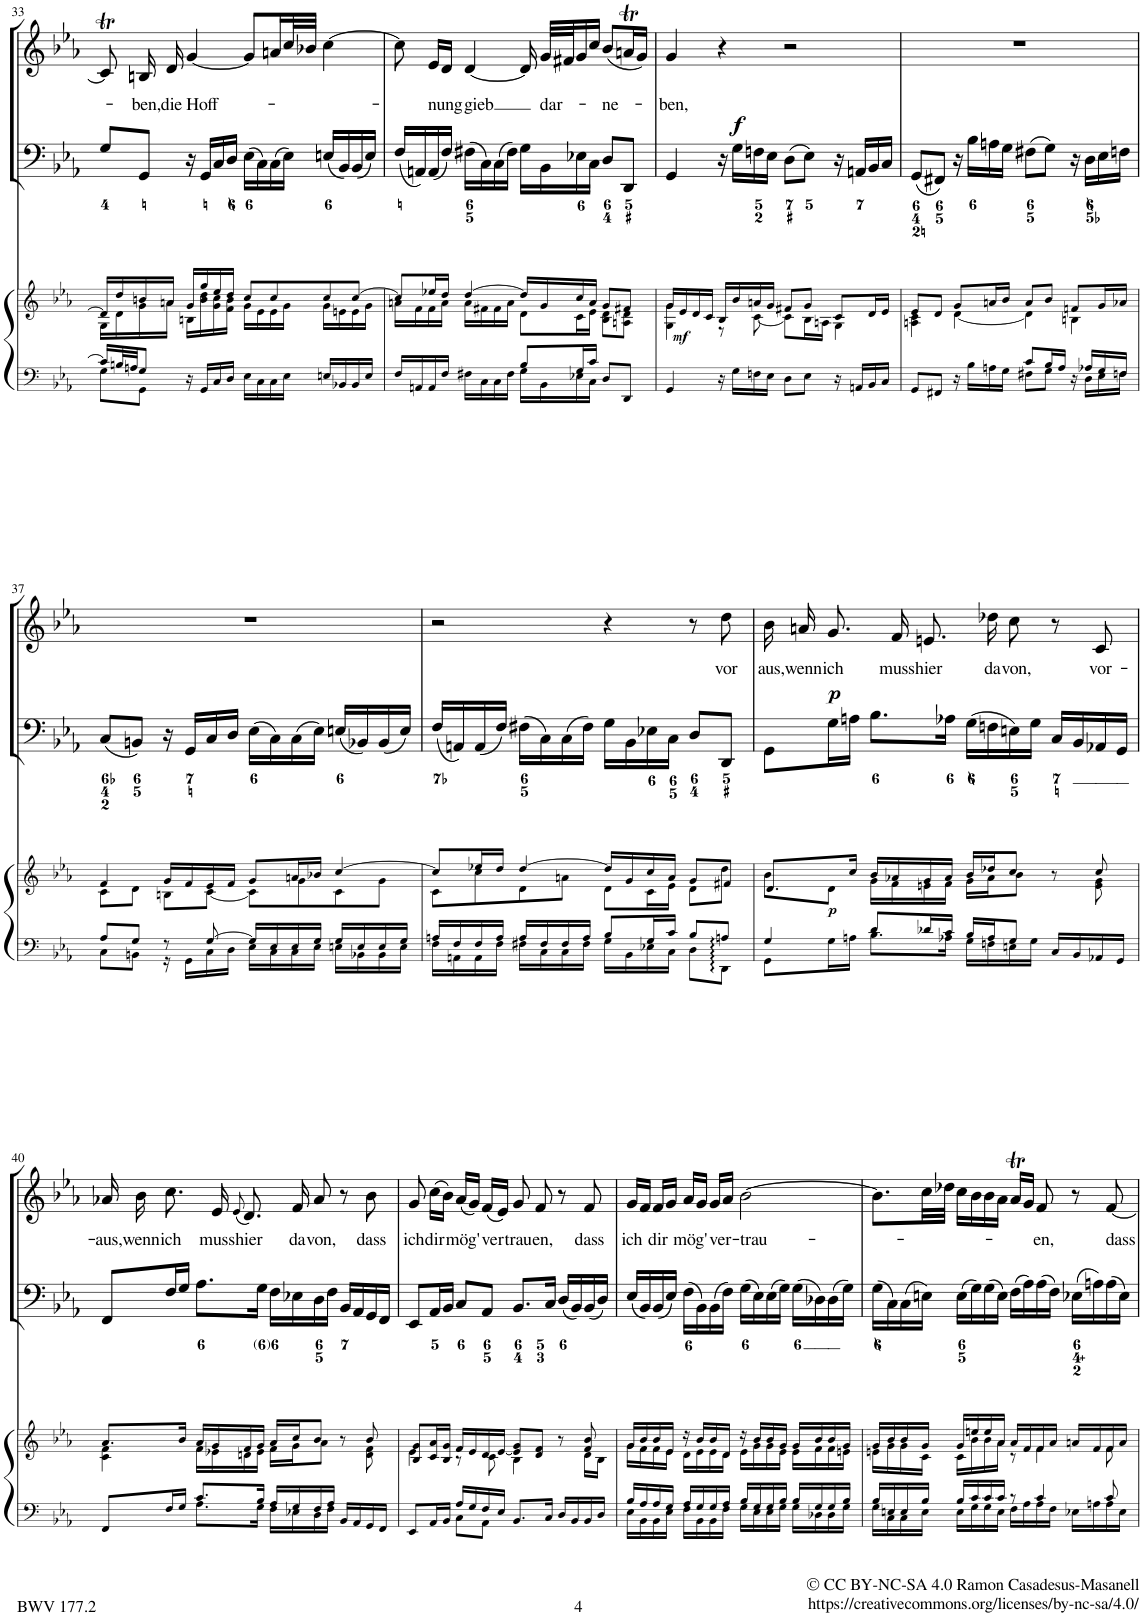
**kern	**kern	**dynam	**kern	**dynam	**kern	**text
*part3	*part3	*part3	*part2	*part2	*part1	*part1
*staff4	*staff3	*staff3/4	*staff2	*staff2	*staff1	*staff1
*I"Piano reduction	*	*	*I"Continuo	*	*I"Alto	*
*I'Pno	*	*	*	*	*	*
!!LO:PB:g=z
*clefF4	*clefG2	*	*clefF4	*	*clefG2	*
*k[b-e-a-]	*k[b-e-a-]	*	*k[b-e-a-]	*	*k[b-e-a-]	*
*M4/4	*M4/4	*	*M4/4	*	*M4/4	*
*met(c)	*met(c)	*	*met(c)	*	*met(c)	*
=33	=33	=33	=33	=33	=33	=33
*^	*^	*	*	*	*	*
16c/LL]	8G\L	16d/LL]	16G\LL	.	8G/L	.	8cT/]	.
32Bn/L	.	16dd/	16d\	.	.	.	.	.
32An/JJ	.	.	.	.	.	.	.	.
!	!	!	!	!	!	!	!	!LO:LY:b
8G/J	8GG\J	16bn/	16g\	.	8GG/J	.	16Bn/	-ben,
!	!	!	!	!	!	!	!	!LO:LY:b
.	.	16an/JJ	16a\JJ	.	.	.	16d/	die
!	!	!	!	!	!	!	!	!LO:LY:b
16r	16ryy	16g/LL	16Bn\LL	.	16r	.	[4g/	Hoff-
16GG/LL	16ryy	16gg/	16b\ 16dd\	.	16GG/LL	.	.	.
16C/	8ryy	16ee-/	16g\ 16cc\	.	16C/	.	.	.
16D/JJ	.	16dd/JJ	16f\ 16b\JJ	.	16D/JJ	.	.	.
16E-\LL	2ryy	8cc/L	16g\LL	.	(16E-\LL	.	8g/L]	.
16C\	.	.	16e-\	.	16C\)	.	.	.
16C\	.	8cc/	16e-\	.	(16C\	.	16an/L	.
16E-\JJ	.	.	16g\JJ	.	16E-\JJ)	.	32cc/L	.
.	.	.	.	.	.	.	32b-X/JJJ	.
16En/LL	.	8cc/	16g\LL	.	(16En/LL	.	[4cc\	.
16BB-X/	.	.	16en\	.	16BB-/)	.	.	.
16BB-/	.	[8cc/J	16e\	.	(16BB-/	.	.	.
16E/JJ	.	.	16g\JJ	.	16E/JJ)	.	.	.
=34	=34	=34	=34	=34	=34	=34	=34	=34
16F/LL	4ryy	8cc/L]	16an\LL	.	(16F/LL	.	8cc\]	.
16AAn/	.	.	16f\	.	16AAn/)	.	.	.
!	!	!	!	!	!	!	!	!LO:LY:b
16AA/	.	16ee-X/L	16f\	.	(16AA/	.	16e-/LL	-nung
16F/JJ	.	16dd/JJ	16a\JJ	.	16F/JJ)	.	16d/JJ	.
!	!	!	!	!	!	!	!	!LO:LY:b
16F#X\LL	4ryy	[4dd/	16a\LL	.	(16F#X\LL	.	[4d/	gieb
16C\	.	.	16f#X\	.	16C\)	.	.	.
16C\	.	.	16f#\	.	(16C\	.	.	.
16F#\JJ	.	.	16a\JJ	.	16F#\JJ)	.	.	.
8B-/L	16G\LL	16dd/LL]	8d\L	.	16G\LL	.	16d/]	.
!	!	!	!	!	!	!	!	!LO:LY:b
.	16BB-\	16g/	.	.	16BB-\	.	32g/LLL	dar-
.	.	.	.	.	.	.	32f#X/J	.
16G/L	16E-X\	16cc/	16c\L	.	16E-X\	.	16g/	.
16c/JJ	16C\JJ	16a/JJ	16e-\JJ	.	16C\JJ	.	16cc/JJ	.
!	!	!	!	!	!	!	!	!LO:LY:b
8D/L	4ryy	8g/L	8B-\ 8d\L	.	8D/L	.	(8b-/L	-ne-
8DD/J	.	8f#X/J	8An\ 8d\J	.	8DD/J	.	16ant/L	.
.	.	.	.	.	.	.	16g/JJ)	.
*v	*v	*	*	*	*	*	*	*
=35	=35	=35	=35	=35	=35	=35	=35
!	!	!	!	!	!	!	!LO:LY:b
4GG/	16g/LL	4G\ 4g\	.	4GG/	.	4g/	-ben,
!	!	!	!LO:DY:b	!	!	!	!
.	16e-/	.	mf	.	.	.	.
.	16d/	.	.	.	.	.	.
.	16c/JJ	.	.	.	.	.	.
16r	16B-/LL	8r	.	16r	.	4r	.
!	!	!	!	!	!LO:DY:a	!	!
16G\LL	16b-/	.	.	16G\LL	f	.	.
16Fn\	16an/	[8c\	.	16Fn\	.	.	.
16E-\JJ	16g/JJ	.	.	16E-\JJ	.	.	.
8D\L	8f#X/L	8c\L]	.	(8D\L	.	2r	.
8E-\J	8g/J	16B-\L	.	8E-\J)	.	.	.
.	.	16An\JJ	.	.	.	.	.
16r	8c/L	4G\	.	16r	.	.	.
16AAn/LL	.	.	.	16AAn/LL	.	.	.
16BB-/	16d/L	.	.	16BB-/	.	.	.
16C/JJ	16e-/JJ	.	.	16C/JJ	.	.	.
=36	=36	=36	=36	=36	=36	=36	=36
*^	*	*	*	*	*	*	*
8GG/L	4ryy	8e-/L	4An\ 4c\	.	(8GG/L	.	1r	.
8FF#X/J	.	8d/J	.	.	8FF#X/J)	.	.	.
16r	16ryy	8g/L	[4d\	.	16r	.	.	.
16B-\LL	16ryy	.	.	.	16B-\LL	.	.	.
16An\	8ryy	16an/L	.	.	16An\	.	.	.
16G\JJ	.	16b-/JJ	.	.	16G\JJ	.	.	.
8c/L	8F#X\L	8a/L	4d\]	.	(8F#X\L	.	.	.
16B-/L	8G\J	8b-/J	.	.	8G\J)	.	.	.
16A/JJ	.	.	.	.	.	.	.	.
16r	16ryy	8fn/L	4Bn\	.	16r	.	.	.
16A-X/LL	16D\LL	.	.	.	16D\LL	.	.	.
16G/	16E-\	16g/L	.	.	16E-\	.	.	.
16Fn/JJ	16F\JJ	16a-X/JJ	.	.	16Fn\JJ	.	.	.
!!LO:LB:g=z
=37	=37	=37	=37	=37	=37	=37	=37	=37
8A-/L	8C\L	4f/	8c\L	.	(8C/L	.	1r	.
8G/J	8BBn\J	.	8d\J	.	8BBn/J)	.	.	.
8r	16r	16g/LL	8Bn\L	.	16r	.	.	.
.	16GG\LL	16f/	.	.	16GG/LL	.	.	.
[8G/	16C\	16e-/	[8c\J	.	16C/	.	.	.
.	16D\JJ	16f/JJ	.	.	16D/JJ	.	.	.
16G/LL]	16E-\LL	8g/L	8c\L]	.	(16E-\LL	.	.	.
16E-/	16C\	.	.	.	16C\)	.	.	.
16E-/	16C\	16an/L	8g\	.	(16C\	.	.	.
16G/JJ	16E-\JJ	16b-X/JJ	.	.	16E-\JJ)	.	.	.
16G/LL	16En\LL	[4cc/	8c\	.	(16En/LL	.	.	.
16E/	16BB-X\	.	.	.	16BB-X/)	.	.	.
16E/	16BB-\	.	8g\J	.	(16BB-/	.	.	.
16G/JJ	16E\JJ	.	.	.	16E/JJ)	.	.	.
=38	=38	=38	=38	=38	=38	=38	=38	=38
16An/LL	16F\LL	8cc/L]	8c\L	.	(16F/LL	.	2r	.
16F/	16AAn\	.	.	.	16AAn/)	.	.	.
16F/	16AA\	16ee-X/L	8cc\	.	(16AA/	.	.	.
16A/JJ	16F\JJ	16dd/JJ	.	.	16F/JJ)	.	.	.
16A/LL	16F#X\LL	[4dd/	8d\	.	(16F#X\LL	.	.	.
16F#/	16C\	.	.	.	16C\)	.	.	.
16F#/	16C\	.	8an\J	.	(16C\	.	.	.
16A/JJ	16F#\JJ	.	.	.	16F#\JJ)	.	.	.
8B-/L	16G\LL	16dd/LL]	8d\L	.	16G\LL	.	4r	.
.	16BB-\	16g/	.	.	16BB-\	.	.	.
16G/L	16E-X\	16cc/	16c\L	.	16E-X\	.	.	.
16c/JJ	16C\JJ	16a/JJ	16e-\JJ	.	16C\JJ	.	.	.
8B-/L	8D\L	8g/L	8d\L	.	8D/L	.	8r	.
!	!	!	!	!	!	!	!	!LO:LY:b
8An/J	8DD\J	8f#X/J	8dd\J	.	8DD/J	.	8dd\	vor
=39	=39	=39	=39	=39	=39	=39	=39	=39
!	!	!	!	!	!	!	!	!LO:LY:b
4G/	8GG\L	8.d/L	8b-\L	.	8GG\L	.	16b-\	aus,
!	!	!	!	!	!	!	!	!LO:LY:b
.	.	.	.	.	.	.	16an/	wenn
!	!	!	!	!LO:DY:b	!	!LO:DY:a	!	!LO:LY:b
.	16G\L	.	8d\J	p	16G\L	p	8.g/	ich
.	16An\JJ	16cc/Jk	.	.	16An\JJ	.	.	.
8d/L	8.B-\L	16b-/LL	16g\LL	.	8.B-\L	.	.	.
!	!	!	!	!	!	!	!	!LO:LY:b
.	.	16a-X/	16f\	.	.	.	16f/	muss
!	!	!	!	!	!	!	!	!LO:LY:b
16d-X/L	.	16g/	16en\	.	.	.	8.en/	hier
16c/JJ	16A-X\Jk	16a-/JJ	16f\JJ	.	16A-X\Jk	.	.	.
16B-/LL	16G\LL	16b-/LL	16g\LL	.	(16G\LL	.	.	.
!	!	!	!	!	!	!	!	!LO:LY:b
16A-/J	16Fn\	16dd-X/J	16a-\J	.	16Fn\	.	16dd-X\	da-
!	!	!	!	!	!	!	!	!LO:LY:b
8G/J	16En\	8cc/J	8b-\J	.	16En\)	.	8cc\	-von,
.	16G\JJ	.	.	.	16G\JJ	.	.	.
16C/LL	4ryy	8r	8ryy	.	16C/LL	.	8r	.
16BB-/	.	.	.	.	16BB-/	.	.	.
!	!	!	!	!	!	!	!	!LO:LY:b
16AA-X/	.	8cc/	8e\ 8g\	.	16AA-X/	.	8c/	vor-
16GG/JJ	.	.	.	.	16GG/JJ	.	.	.
!!LO:LB:g=z
=40	=40	=40	=40	=40	=40	=40	=40	=40
!	!	!	!	!	!	!	!	!LO:LY:b
8FF/L	4ryy	8.a-/L	4c\ 4f\	.	8FF/L	.	16a-X/	-aus,
!	!	!	!	!	!	!	!	!LO:LY:b
.	.	.	.	.	.	.	16b-\	wenn
!	!	!	!	!	!	!	!	!LO:LY:b
16F/L	.	.	.	.	16F/L	.	8.cc\	ich
16G/JJ	.	16b-/Jk	.	.	16G/JJ	.	.	.
8.c/L	8.A-\L	16a-/LL	16f\LL	.	8.A-\L	.	.	.
!	!	!	!	!	!	!	!	!LO:LY:b
.	.	16g/	16e-X\	.	.	.	16e-/	muss
.	.	.	.	.	.	.	(8qe-/	.
!	!	!	!	!	!	!	!	!LO:LY:b
.	.	16f/	16dn\	.	.	.	8.d/)	hier
16B-/Jk	16G\Jk	16g/JJ	16e-\JJ	.	16G\Jk	.	.	.
16A-/LL	16F\LL	16a-/LL	16f\LL	.	16F\LL	.	.	.
!	!	!	!	!	!	!	!	!LO:LY:b
16G/	16E-X\	16cc/J	16g\J	.	16E-X\	.	16f/	da-
!	!	!	!	!	!	!	!	!LO:LY:b
16F/	16D\	8b-/J	8a-\J	.	16D\	.	8a-/	-von,
16A-/JJ	16F\JJ	.	.	.	16F\JJ	.	.	.
16BB-/LL	4ryy	8r	8ryy	.	16BB-/LL	.	8r	.
16AA-/	.	.	.	.	16AA-/	.	.	.
!	!	!	!	!	!	!	!	!LO:LY:b
16GG/	.	8b-/	8d\ 8f\	.	16GG/	.	8b-\	dass
16FF/JJ	.	.	.	.	16FF/JJ	.	.	.
=41	=41	=41	=41	=41	=41	=41	=41	=41
!	!	!	!	!	!	!	!	!LO:LY:b
8EE-/L	4ryy	8B-/ 8g/L	4e-\	.	8EE-/L	.	8g/	ich
!	!	!	!	!	!	!	!	!LO:LY:b
16AA-/L	.	16c/ 16a-/L	.	.	16AA-/L	.	(16cc\LL	dir
16BB-/JJ	.	16B-/ 16g/JJ	.	.	16BB-/JJ	.	16b-\JJ)	.
!	!	!	!	!	!	!	!	!LO:LY:b
16A-/LL	8C\L	16f/LL	8r	.	8C/L	.	(16a-/LL	mög'
16G/	.	16e-/	.	.	.	.	16g/JJ)	.
!	!	!	!	!	!	!	!	!LO:LY:b
16F/	8AA-\J	16d/	8c\	.	8AA-/J	.	(16f/LL	ver-
16E-/JJ	.	[<16e-/JJ	.	.	.	.	16e-/JJ)	.
!	!	!	!	!	!	!	!	!LO:LY:b
8.BB-/L	2ryy	8e-/] 8g/L	4B-\	.	8.BB-/L	.	8g/	-trau-
!	!	!	!	!	!	!	!	!LO:LY:b
.	.	8d/ 8f/J	.	.	.	.	8f/	-en,
16C/Jk	.	.	.	.	16C/Jk	.	.	.
16D/LL	.	8r	8ryy	.	(16D/LL	.	8r	.
16BB-/	.	.	.	.	16BB-/)	.	.	.
!	!	!	!	!	!	!	!	!LO:LY:b
16BB-/	.	8f/ 8b-/	16d\LL	.	(16BB-/	.	8f/	dass
16D/JJ	.	.	16B-\JJ	.	16D/JJ)	.	.	.
=42	=42	=42	=42	=42	=42	=42	=42	=42
!	!	!	!	!	!	!	!	!LO:LY:b
16B-/LL	16E-\LL	16g/LL	16g\LL	.	(16E-/LL	.	16g/LL	ich
16A-/	16BB-\	16b-/	16f\	.	16BB-/)	.	16f/JJ	.
!	!	!	!	!	!	!	!	!LO:LY:b
16A-/	16BB-\	16b-/	16f\	.	(16BB-/	.	16f/LL	dir
16G/JJ	16E-\JJ	16e-/JJ	16e-\JJ	.	16E-/JJ)	.	16g/JJ	.
!	!	!	!	!	!	!	!	!LO:LY:b
16A-/LL	16F\LL	16r	16d\LL	.	(16F\LL	.	16a-/LL	mög'
16G/	16BB-\	16b-/LL	16e-\	.	16BB-\)	.	16g/JJ	.
!	!	!	!	!	!	!	!	!LO:LY:b
16G/	16BB-\	16b-/	16e-\	.	(16BB-\	.	16g/LL	ver-
16A-/JJ	16F\JJ	16d/JJ	16d\JJ	.	16F\JJ)	.	16a-/JJ	.
!	!	!	!	!	!	!	!	!LO:LY:b
16B-/LL	16G\LL	16r	16e-\LL	.	(16G\LL	.	[2b-\	-trau-
16G/	16E-\	16b-/LL	16g\	.	16E-\)	.	.	.
16G/	16E-\	16b-/	16g\	.	(16E-\	.	.	.
16B-/JJ	16G\JJ	16g/JJ	16e-\JJ	.	16G\JJ)	.	.	.
16B-/LL	16G\LL	16g/LL	16e-\LL	.	(16G\LL	.	.	.
16G/	16D-X\	16b-/	16f\	.	16D-X\)	.	.	.
16G/	16D-\	16b-/	16f\	.	(16D-\	.	.	.
16B-/JJ	16G\JJ	16g/JJ	16en\JJ	.	16G\JJ)	.	.	.
=43	=43	=43	=43	=43	=43	=43	=43	=43
16B-/LL	16G\LL	16g/LL	16en\LL	.	(16G\LL	.	8.b-\L]	.
16En/	16C\	16b-/	16g\	.	16C\)	.	.	.
16E/	16C\	16b-/	16g\	.	(16C\	.	.	.
16B-/JJ	16E\JJ	16g/JJ	16c\JJ	.	16En\JJ)	.	32cc\LL	.
.	.	.	.	.	.	.	32dd-X\JJJ	.
16B-/LL	16E\LL	16g/LL	16c\LL	.	(16E\LL	.	16cc\LL	.
16c/	16G\	16een/	16b-\	.	16G\)	.	16b-\	.
16c/	16G\	16ee/	16b-\	.	(16G\	.	16b-\	.
16c/JJ	16E\JJ	16a-/JJ	16a-\JJ	.	16E\JJ)	.	16a-\JJ	.
8r	16F\LL	16a-/LL	8r	.	(16F\LL	.	16a-T/LL	.
.	16A-\	16f/	.	.	16A-\)	.	16g/JJ	.
!	!	!	!	!	!	!	!	!LO:LY:b
4c/	16A-\	16f/	4f\	.	(16A-\	.	8f/	-en,
.	16F\JJ	16a-/JJ	.	.	16F\JJ)	.	.	.
.	16E-X\LL	16an/LL	.	.	(16E-X\LL	.	8r	.
.	16An\	16f/	.	.	16An\)	.	.	.
!	!	!	!	!	!	!	!	!LO:LY:b
8c/	16A\	16f/	8f\	.	(16A\	.	[8f/	dass
.	16E-\JJ	16a/JJ	.	.	16E-\JJ)	.	.	.
*v	*v	*	*	*	*	*	*	*
*	*v	*v	*	*	*	*	*
=	=	=	=	=	=	=
*-	*-	*-	*-	*-	*-	*-
